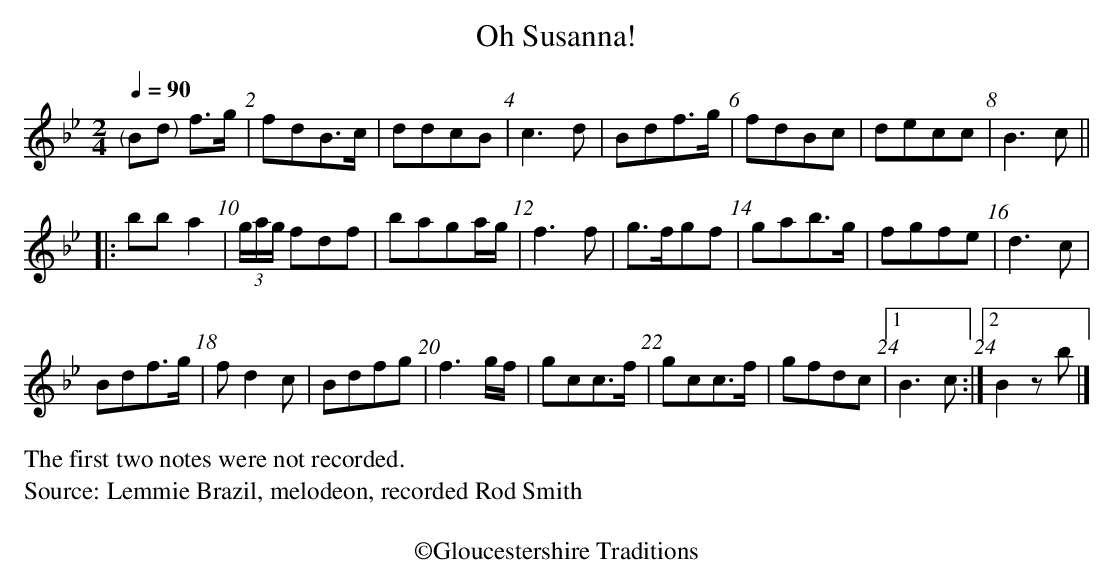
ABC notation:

X:1
T:Oh Susanna!
Q:1/4=90
M:2/4
L:1/8
K:Bb maj
"<("B">)"d f>g|fdB>c|ddcB | c3d | Bdf>g | fdBc|decc | B3c ||
|:bba2 | (3g/2a/2g/2 fdf | baga/2g/2 | f3f | g>fgf | gab>g | fgfe | d3c |
Bdf>g | fd2c | Bdfg | f3g/2f/2 | gcc>f | gcc>f | gfdc |1 B3c :|2B2zb|]
